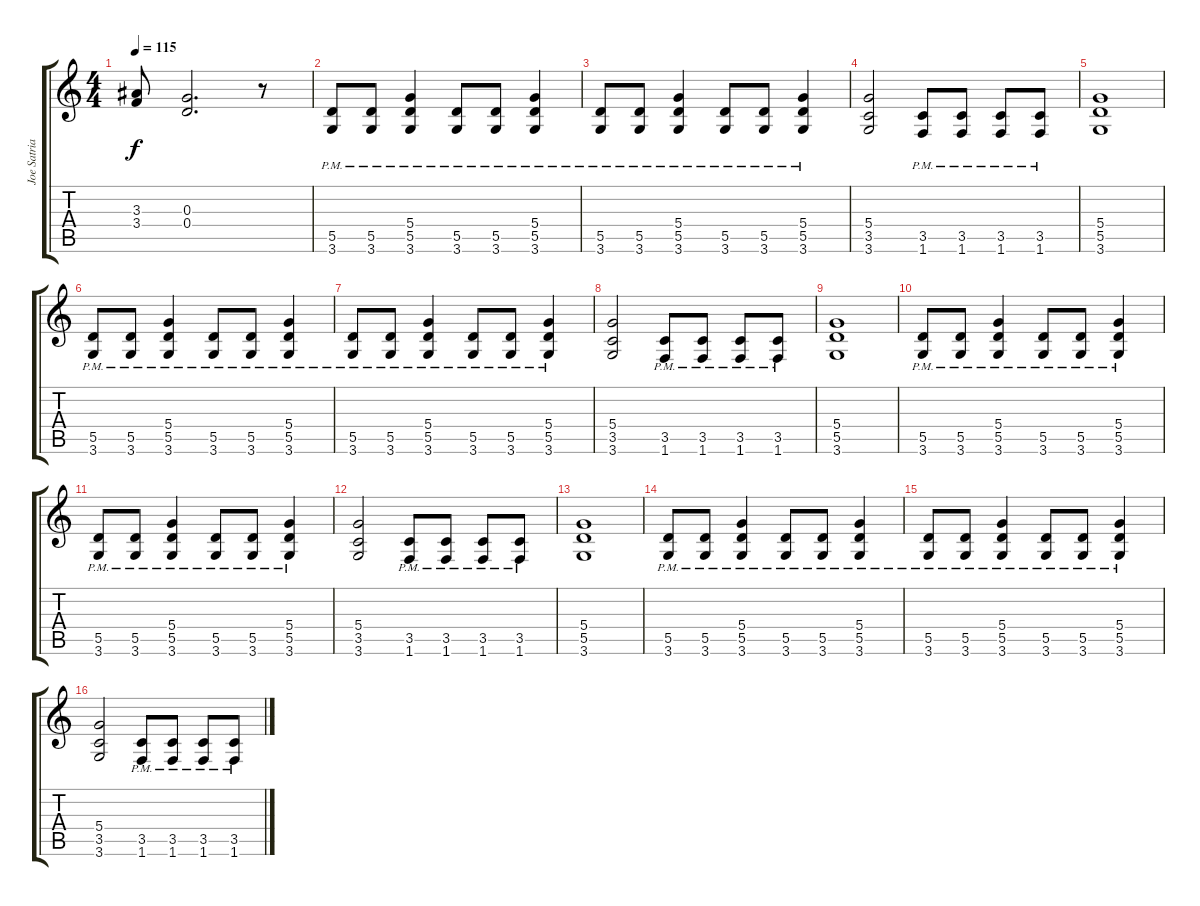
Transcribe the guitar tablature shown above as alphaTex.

\track ("Joe Satriani" "Joe Satria") {instrument overdrivenguitar}
\staff {score tabs}
\tuning (E4 B3 G3 D3 A2 E2) {hide}
\ts (4 4)
\tempo 115
\clef g2
\ks c
(3.3{t} 3.4{t}).8{dy f} (0.3 0.4).2{d} r.8 |
(5.5{pm} 3.6{pm}).8 (5.5{pm} 3.6{pm}).8 (5.4 5.5{pm} 3.6).4 (5.5{pm} 3.6{pm}).8 (5.5{pm} 3.6{pm}).8 (5.4 5.5{pm} 3.6{pm}).4 |
(5.5{pm} 3.6{pm}).8 (5.5{pm} 3.6{pm}).8 (5.4 5.5{pm} 3.6{pm}).4 (5.5{pm} 3.6{pm}).8 (5.5{pm} 3.6{pm}).8 (5.4 5.5{pm} 3.6{pm}).4 |
(5.4 3.5 3.6).2 (3.5{pm} 1.6{pm}).8 (3.5{pm} 1.6{pm}).8 (3.5{pm} 1.6{pm}).8 (3.5{pm} 1.6{pm}).8 |
(5.4 5.5 3.6).1 |
(5.5{pm} 3.6{pm}).8 (5.5{pm} 3.6{pm}).8 (5.4 5.5{pm} 3.6).4 (5.5{pm} 3.6{pm}).8 (5.5{pm} 3.6{pm}).8 (5.4 5.5{pm} 3.6{pm}).4 |
(5.5{pm} 3.6{pm}).8 (5.5{pm} 3.6{pm}).8 (5.4 5.5{pm} 3.6{pm}).4 (5.5{pm} 3.6{pm}).8 (5.5{pm} 3.6{pm}).8 (5.4 5.5{pm} 3.6{pm}).4 |
(5.4 3.5 3.6).2 (3.5{pm} 1.6{pm}).8 (3.5{pm} 1.6{pm}).8 (3.5{pm} 1.6{pm}).8 (3.5{pm} 1.6{pm}).8 |
(5.4 5.5 3.6).1 |
(5.5{pm} 3.6{pm}).8 (5.5{pm} 3.6{pm}).8 (5.4 5.5{pm} 3.6).4 (5.5{pm} 3.6{pm}).8 (5.5{pm} 3.6{pm}).8 (5.4 5.5{pm} 3.6{pm}).4 |
(5.5{pm} 3.6{pm}).8 (5.5{pm} 3.6{pm}).8 (5.4 5.5{pm} 3.6{pm}).4 (5.5{pm} 3.6{pm}).8 (5.5{pm} 3.6{pm}).8 (5.4 5.5{pm} 3.6{pm}).4 |
(5.4 3.5 3.6).2 (3.5{pm} 1.6{pm}).8 (3.5{pm} 1.6{pm}).8 (3.5{pm} 1.6{pm}).8 (3.5{pm} 1.6{pm}).8 |
(5.4 5.5 3.6).1 |
(5.5{pm} 3.6{pm}).8 (5.5{pm} 3.6{pm}).8 (5.4 5.5{pm} 3.6).4 (5.5{pm} 3.6{pm}).8 (5.5{pm} 3.6{pm}).8 (5.4 5.5{pm} 3.6{pm}).4 |
(5.5{pm} 3.6{pm}).8 (5.5{pm} 3.6{pm}).8 (5.4 5.5{pm} 3.6{pm}).4 (5.5{pm} 3.6{pm}).8 (5.5{pm} 3.6{pm}).8 (5.4 5.5{pm} 3.6{pm}).4 |
(5.4 3.5 3.6).2 (3.5{pm} 1.6{pm}).8 (3.5{pm} 1.6{pm}).8 (3.5{pm} 1.6{pm}).8 (3.5{pm} 1.6{pm}).8
